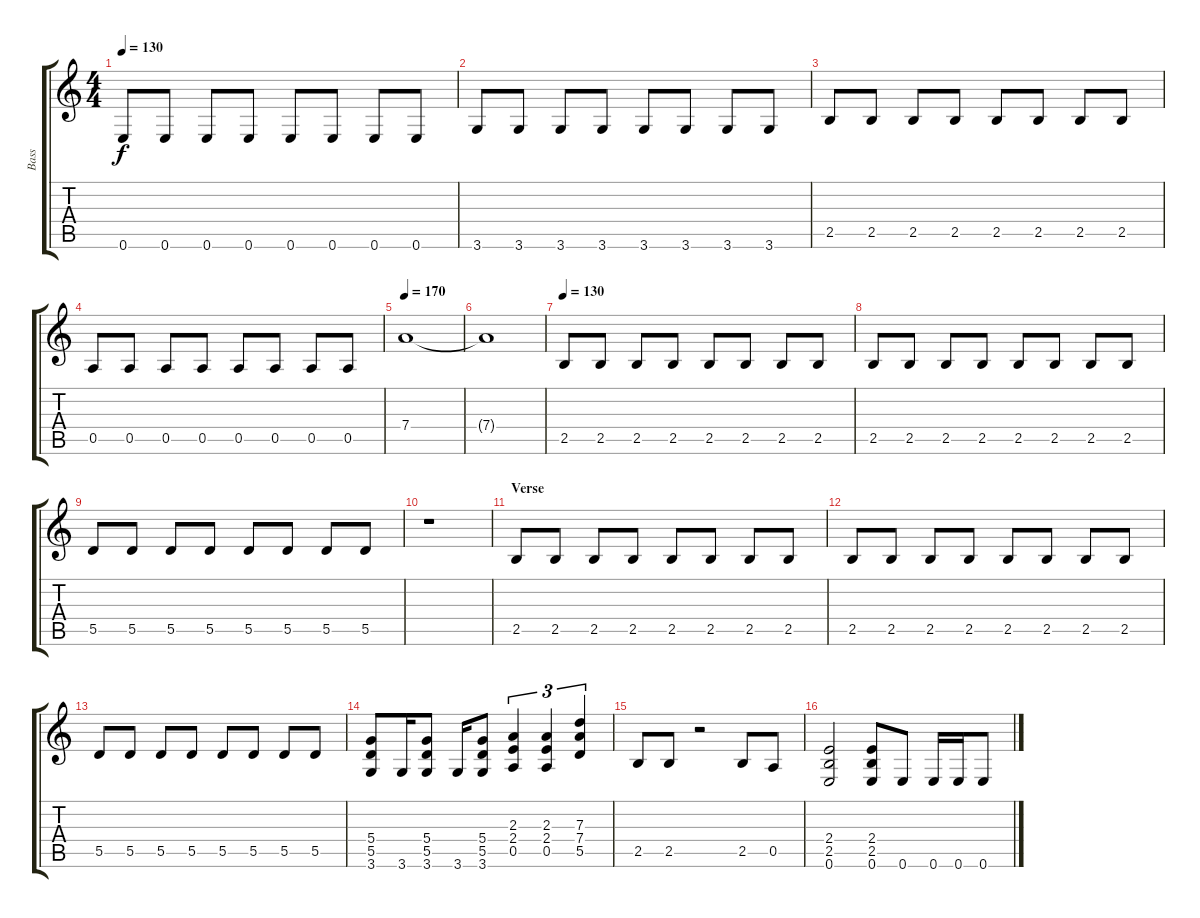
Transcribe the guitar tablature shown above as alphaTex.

\track ("Bass" "Bass") {instrument electricbassfinger}
\staff {score tabs}
\tuning (E4 B3 G3 D3 A2 E2) {hide}
\ts (4 4)
\tempo 130
\clef g2
\ks c
0.6.8{dy f} 0.6.8 0.6.8 0.6.8 0.6.8 0.6.8 0.6.8 0.6.8 |
3.6.8 3.6.8 3.6.8 3.6.8 3.6.8 3.6.8 3.6.8 3.6.8 |
2.5.8 2.5.8 2.5.8 2.5.8 2.5.8 2.5.8 2.5.8 2.5.8 |
0.5.8 0.5.8 0.5.8 0.5.8 0.5.8 0.5.8 0.5.8 0.5.8 |
\tempo 170
7.4.1 |
7.4{t}.1 |
\tempo 130
2.5.8 2.5.8 2.5.8 2.5.8 2.5.8 2.5.8 2.5.8 2.5.8 |
2.5.8 2.5.8 2.5.8 2.5.8 2.5.8 2.5.8 2.5.8 2.5.8 |
5.5.8 5.5.8 5.5.8 5.5.8 5.5.8 5.5.8 5.5.8 5.5.8 |
r.1 |
\section ("" "Verse")
2.5.8 2.5.8 2.5.8 2.5.8 2.5.8 2.5.8 2.5.8 2.5.8 |
2.5.8 2.5.8 2.5.8 2.5.8 2.5.8 2.5.8 2.5.8 2.5.8 |
5.5.8 5.5.8 5.5.8 5.5.8 5.5.8 5.5.8 5.5.8 5.5.8 |
(5.4 5.5 3.6).8 3.6.16 (5.4 5.5 3.6).8 3.6.16 (5.4 5.5 3.6).8 (2.3 2.4 0.5).4{tu (3 2)} (2.3 2.4 0.5).4{tu (3 2)} (7.3 7.4 5.5).4{tu (3 2)} |
2.5.8 2.5.8 r.2 2.5.8 0.5.8 |
(2.4 2.5 0.6).2 (2.4 2.5 0.6).8 0.6.8 0.6.16 0.6.16 0.6.8
